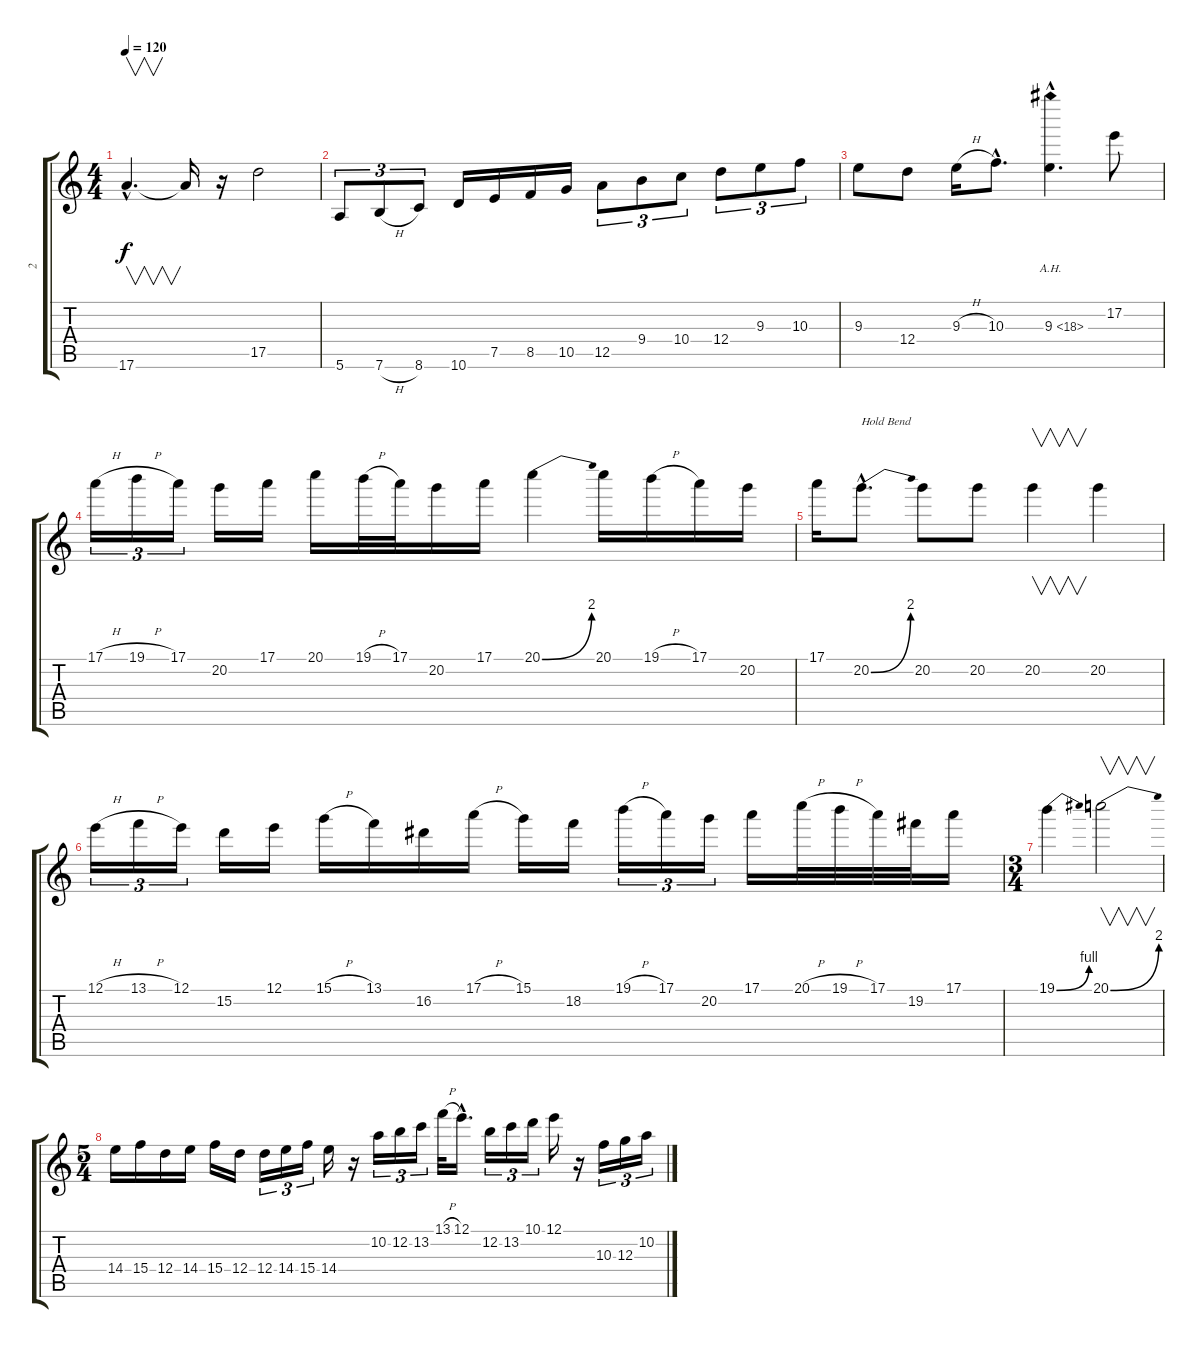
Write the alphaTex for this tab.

\track ("2" "2") {instrument distortionguitar}
\staff {score tabs}
\tuning (E4 B3 G3 D3 A2 E2) {hide}
\ts (4 4)
\tempo 120
\clef g2
\ks c
17.6{hac}.4{v d dy f} 17.6{t}.16 r.16 17.5.2 |
5.6.8{tu (3 2)} 7.6{h}.8{tu (3 2)} 8.6.8{tu (3 2)} 10.6.16 7.5.16 8.5.16 10.5.16 12.5.8{tu (3 2)} 9.4.8{tu (3 2)} 10.4.8{tu (3 2)} 12.4.8{tu (3 2)} 9.3.8{tu (3 2)} 10.3.8{tu (3 2)} |
9.3.8 12.4.8 9.3{h}.16 10.3{hac}.8{d} 9.3{ah 9 hac}.4{d} 17.2.8 |
17.1{h}.16{tu (3 2)} 19.1{h}.16{tu (3 2)} 17.1.16{tu (3 2)} 20.2.16 17.1.16 20.1.16 19.1{h}.32 17.1.32 20.2.16 17.1.16 20.1{be (bend 0 0 60 8)}.4 20.1.16 19.1{h}.16 17.1.16 20.2.16 |
17.1.16 20.2{be (bend 0 0 60 8) hac}.8{d txt "Hold Bend"} 20.2.8 20.2.8 20.2.4{v} 20.2.4 |
12.1{h}.16{tu (3 2)} 13.1{h}.16{tu (3 2)} 12.1.16{tu (3 2)} 15.2.16 12.1.16 15.1{h}.16 13.1.16 16.2.16 17.1{h}.16 15.1.16 18.2.16 19.1{h}.16{tu (3 2)} 17.1.16{tu (3 2)} 20.2.16{tu (3 2)} 17.1.16 20.1{h}.32 19.1{h}.32 17.1.32 19.2.32 17.1.16 |
\ts (3 4)
19.1{be (bend 0 0 60 4)}.4 20.1{be (bend 0 0 60 8)}.2{v} |
\ts (5 4)
14.4.16 15.4.16 12.4.16 14.4.16 15.4.16 12.4.16 12.4.16{tu (3 2)} 14.4.16{tu (3 2)} 15.4.16{tu (3 2)} 14.4.16 r.16 10.2.16{tu (3 2)} 12.2.16{tu (3 2)} 13.2.16{tu (3 2)} 13.1{h}.32 12.1{hac}.16{d} 12.2.16{tu (3 2)} 13.2.16{tu (3 2)} 10.1.16{tu (3 2)} 12.1.16 r.16 10.3.16{tu (3 2)} 12.3.16{tu (3 2)} 10.2.16{tu (3 2)}
